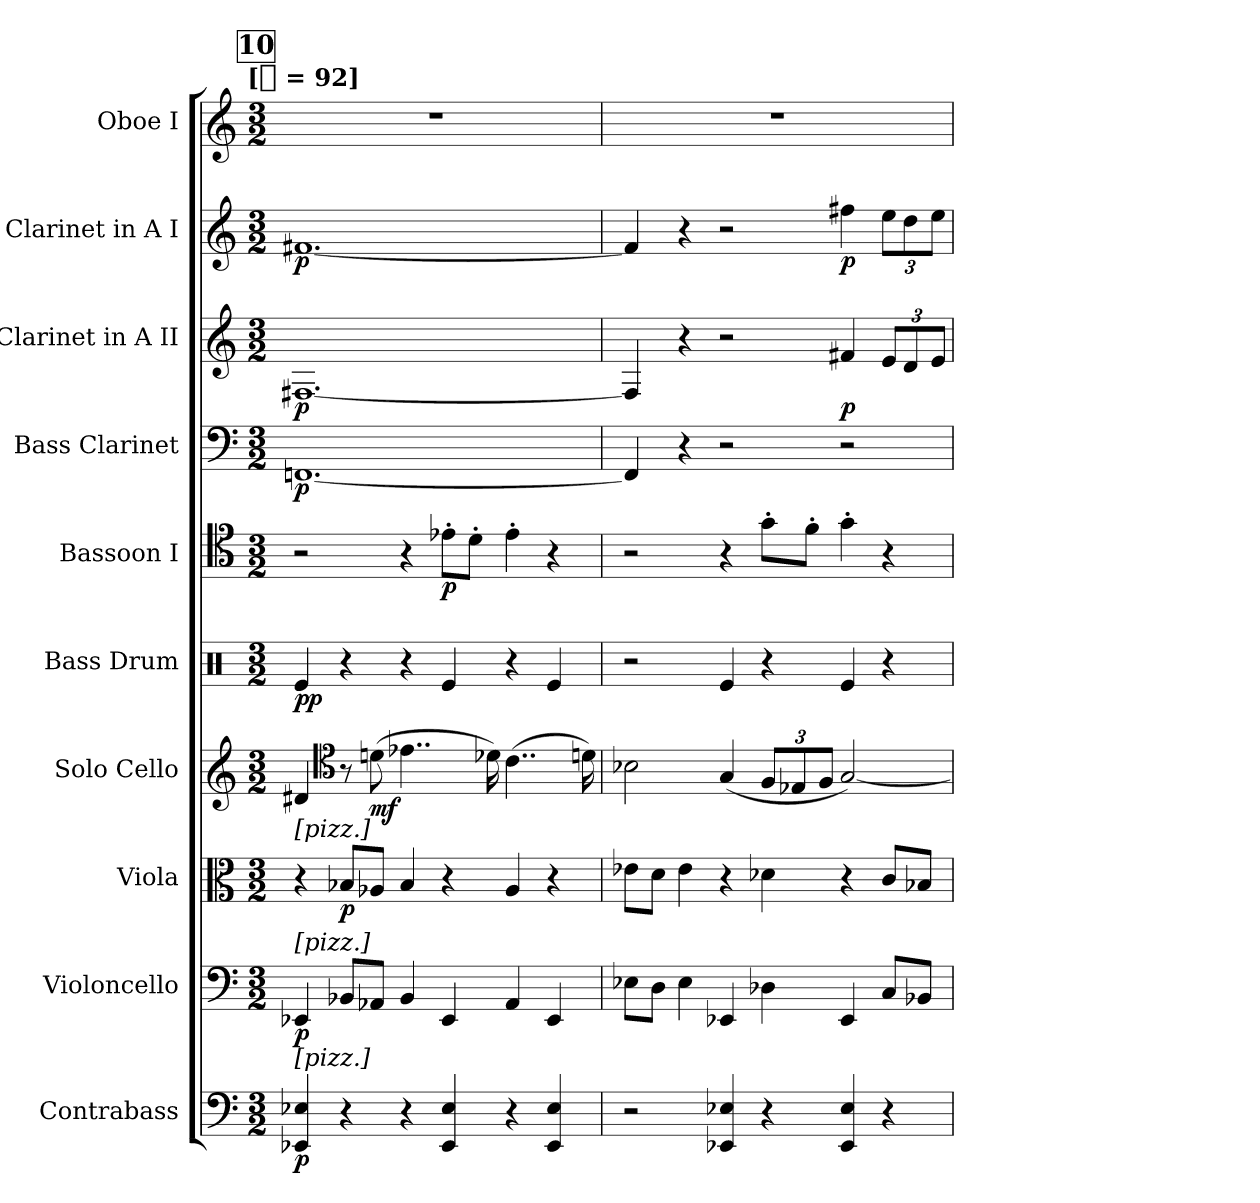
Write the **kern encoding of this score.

**kern	**dynam	**kern	**dynam	**kern	**dynam	**kern	**dynam	**kern	**dynam	**kern	**dynam	**kern	**dynam	**kern	**dynam	**kern	**dynam	**kern
*part10	*part10	*part9	*part9	*part8	*part8	*part7	*part7	*part6	*part6	*part5	*part5	*part4	*part4	*part3	*part3	*part2	*part2	*part1
*staff10	*staff10	*staff9	*staff9	*staff8	*staff8	*staff7	*staff7	*staff6	*staff6	*staff5	*staff5	*staff4	*staff4	*staff3	*staff3	*staff2	*staff2	*staff1
*I"Contrabass	*	*I"Violoncello	*	*I"Viola	*	*I"Solo Cello	*	*I"Bass Drum	*	*I"Bassoon I	*	*I"Bass Clarinet	*	*I"Clarinet in A II	*	*I"Clarinet in A I	*	*I"Oboe I
*I'Cb.	*	*I'Vc.	*	*I'Vla.	*	*	*	*I'B. D.	*	*I'Bsn.	*	*I'B. Cl.	*	*I'Cl.	*	*I'Cl.	*	*I'Ob.
*clefF4	*	*clefF4	*	*clefC3	*	*clefG2	*	*clefX	*	*clefC4	*	*clefF4	*	*clefG2	*	*clefG2	*	*clefG2
*ITrd7c12	*	*	*	*	*	*	*	*	*	*	*	*ITrd1c2	*	*ITrd2c3	*	*ITrd2c3	*	*
*k[]	*	*k[]	*	*k[]	*	*k[]	*	*k[]	*	*k[]	*	*	*	*k[f#c#g#]	*	*k[f#c#g#]	*	*k[]
!!LO:TX:omd:t=[[half] = 92]
*M3/2	*	*M3/2	*	*M3/2	*	*M3/2	*	*M3/2	*	*M3/2	*	*M3/2	*	*M3/2	*	*M3/2	*	*M3/2
*MM184	*	*MM184	*	*MM184	*	*MM184	*	*MM184	*	*MM184	*	*MM184	*	*MM184	*	*MM184	*	*MM184
!!LO:REH:place=s1:t=10
=144	=144	=144	=144	=144	=144	=144	=144	=144	=144	=144	=144	=144	=144	=144	=144	=144	=144	=144
!	!	!	!	!LO:TX:a:t=[pizz.]	!	!	!	!	!	!	!	!	!	!	!	!	!	!
!	!	!LO:TX:a:t=[pizz.]	!	!	!	!	!	!	!	!	!	!	!	!	!	!	!	!
!LO:TX:a:t=[pizz.]	!	!	!	!	!	!	!	!	!	!	!	!	!	!	!	!	!	!
4EEE-X 4EE-X	p	4EE-X	p	4r	.	4d#X	.	4Re	pp	2r	.	[1.EE-X	p	[1.D#X	p	[1.d#X	p	2%3r
*	*	*	*	*	*	*clefC4	*	*	*	*	*	*	*	*	*	*	*	*
4r	.	8BB-XL	.	8B-XL	p	8r	.	4r	.	.	.	.	.	.	.	.	.	.
.	.	8AA-XJ	.	8A-XJ	.	(8dn	mf	.	.	.	.	.	.	.	.	.	.	.
4r	.	4BB-	.	4B-	.	4..e-X	.	4r	.	4r	.	.	.	.	.	.	.	.
4EEE- 4EE-	.	4EE-	.	4r	.	.	.	4Re	.	8e-X'L	p	.	.	.	.	.	.	.
.	.	.	.	.	.	.	.	.	.	8d'J	.	.	.	.	.	.	.	.
.	.	.	.	.	.	16d-X)	.	.	.	.	.	.	.	.	.	.	.	.
4r	.	4AA-	.	4A-	.	(4..c	.	4r	.	4e-'	.	.	.	.	.	.	.	.
4EEE- 4EE-	.	4EE-	.	4r	.	.	.	4Re	.	4r	.	.	.	.	.	.	.	.
.	.	.	.	.	.	16dn)	.	.	.	.	.	.	.	.	.	.	.	.
=145	=145	=145	=145	=145	=145	=145	=145	=145	=145	=145	=145	=145	=145	=145	=145	=145	=145	=145
2r	.	8E-XL	.	8e-XL	.	2B-X	.	2r	.	2r	.	4EE-]	.	4D#]	.	4d#]	.	2%3r
.	.	8DJ	.	8dJ	.	.	.	.	.	.	.	.	.	.	.	.	.	.
.	.	4E-	.	4e-	.	.	.	.	.	.	.	4r	.	4r	.	4r	.	.
4EEE-X 4EE-X	.	4EE-X	.	4r	.	(4G	.	4Re	.	4r	.	2r	.	2r	.	2r	.	.
4r	.	4D-X	.	4d-X	.	12FL	.	4r	.	8g'L	.	.	.	.	.	.	.	.
.	.	.	.	.	.	12E-X	.	.	.	.	.	.	.	.	.	.	.	.
.	.	.	.	.	.	.	.	.	.	8f'J	.	.	.	.	.	.	.	.
.	.	.	.	.	.	12FJ	.	.	.	.	.	.	.	.	.	.	.	.
4EEE- 4EE-	.	4EE-	.	4r	.	[2G)	.	4Re	.	4g'	.	2r	.	4d#X	p	4dd#X	p	.
4r	.	8CL	.	8cL	.	.	.	4r	.	4r	.	.	.	12c#L	.	12cc#L	.	.
.	.	.	.	.	.	.	.	.	.	.	.	.	.	12B	.	12b	.	.
.	.	8BB-XJ	.	8B-XJ	.	.	.	.	.	.	.	.	.	.	.	.	.	.
.	.	.	.	.	.	.	.	.	.	.	.	.	.	12c#J	.	12cc#J	.	.
=	=	=	=	=	=	=	=	=	=	=	=	=	=	=	=	=	=	=
*-	*-	*-	*-	*-	*-	*-	*-	*-	*-	*-	*-	*-	*-	*-	*-	*-	*-	*-
